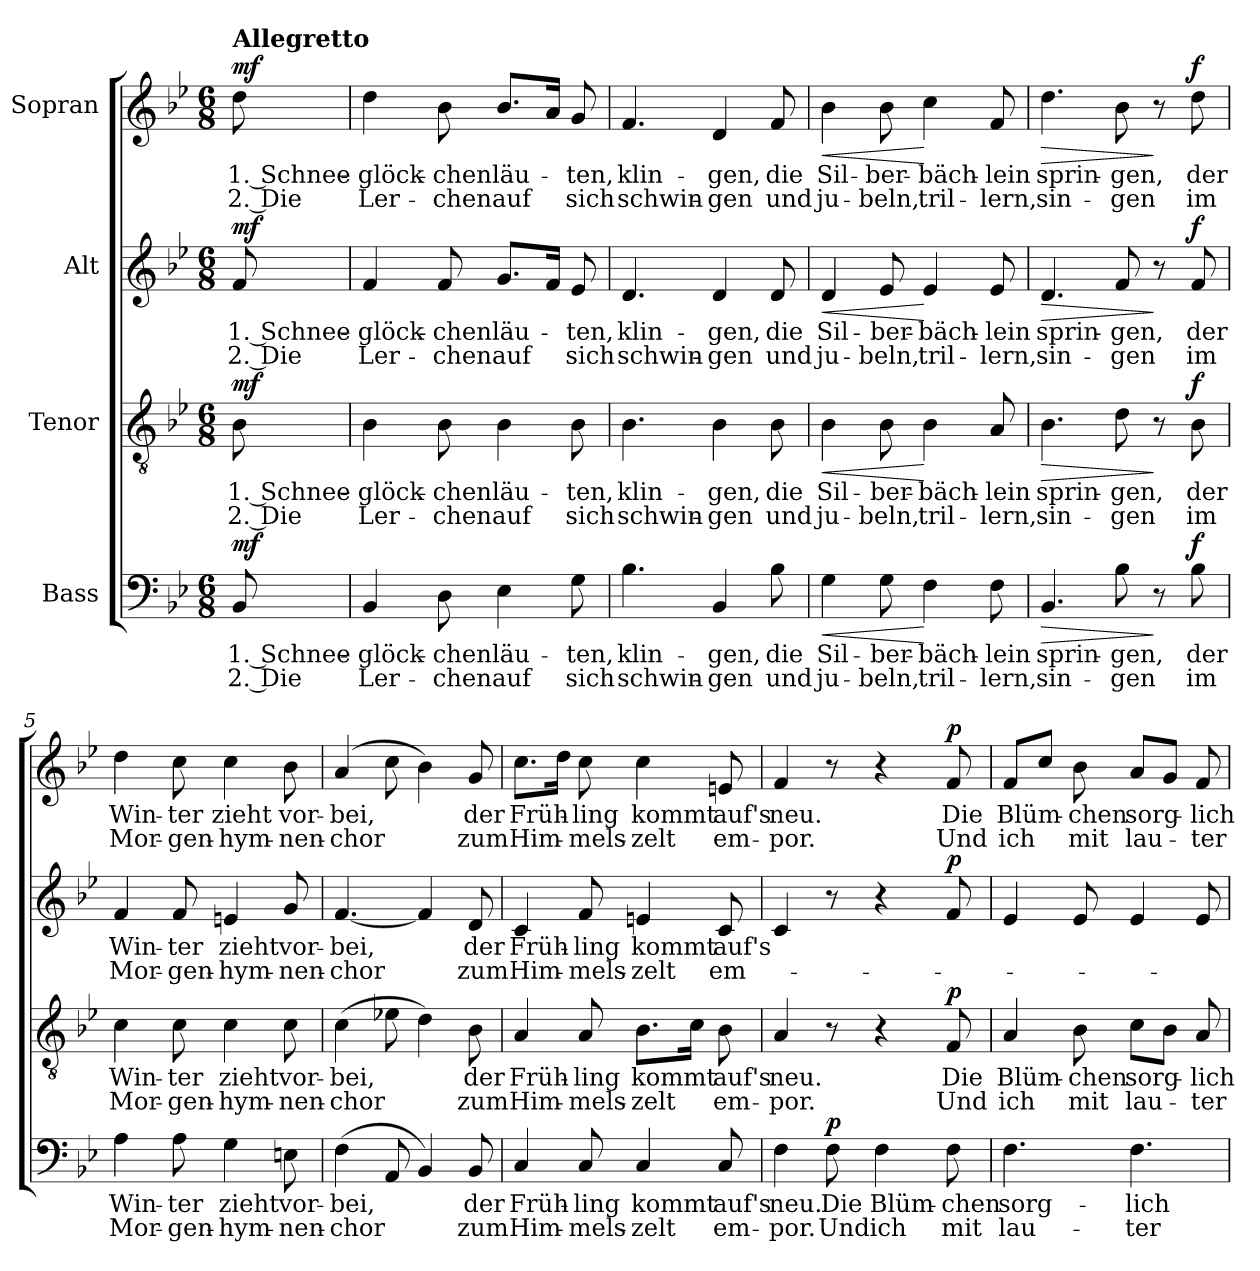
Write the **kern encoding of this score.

**kern	**text	**text	**dynam	**kern	**text	**text	**dynam	**kern	**text	**text	**dynam	**kern	**text	**text	**dynam
*part4	*part4	*part4	*part4	*part3	*part3	*part3	*part3	*part2	*part2	*part2	*part2	*part1	*part1	*part1	*part1
*staff4	*staff4	*staff4	*staff4	*staff3	*staff3	*staff3	*staff3	*staff2	*staff2	*staff2	*staff2	*staff1	*staff1	*staff1	*staff1
*I"Bass	*	*	*	*I"Tenor	*	*	*	*I"Alt	*	*	*	*I"Sopran	*	*	*
*clefF4	*	*	*	*clefGv2	*	*	*	*clefG2	*	*	*	*clefG2	*	*	*
*k[b-e-]	*	*	*	*k[b-e-]	*	*	*	*k[b-e-]	*	*	*	*k[b-e-]	*	*	*
*M6/8	*	*	*	*M6/8	*	*	*	*M6/8	*	*	*	*M6/8	*	*	*
=	=	=	=	=	=	=	=	=	=	=	=	=	=	=	=
!	!	!	!	!	!	!	!	!	!	!	!	!LO:TX:a:B:t=Allegretto	!	!	!
!	!LO:LY:b	!LO:LY:b	!LO:DY:a	!	!LO:LY:b	!LO:LY:b	!LO:DY:a	!	!LO:LY:b	!LO:LY:b	!LO:DY:a	!	!LO:LY:b	!LO:LY:b	!LO:DY:a
8BB-/	1. Schnee-	2. Die	mf	8B-\	1. Schnee-	2. Die	mf	8f/	1. Schnee-	2. Die	mf	8dd\	1. Schnee-	2. Die	mf
=1	=1	=1	=1	=1	=1	=1	=1	=1	=1	=1	=1	=1	=1	=1	=1
!	!LO:LY:b	!LO:LY:b	!	!	!LO:LY:b	!LO:LY:b	!	!	!LO:LY:b	!LO:LY:b	!	!	!LO:LY:b	!LO:LY:b	!
4BB-/	-glöck-	Ler-	.	4B-\	-glöck-	Ler-	.	4f/	-glöck-	Ler-	.	4dd\	-glöck-	Ler-	.
!	!LO:LY:b	!LO:LY:b	!	!	!LO:LY:b	!LO:LY:b	!	!	!LO:LY:b	!LO:LY:b	!	!	!LO:LY:b	!LO:LY:b	!
8D\	-chen	-chen	.	8B-\	-chen	-chen	.	8f/	-chen	-chen	.	8b-\	-chen	-chen	.
!	!LO:LY:b	!LO:LY:b	!	!	!LO:LY:b	!LO:LY:b	!	!	!LO:LY:b	!LO:LY:b	!	!	!LO:LY:b	!LO:LY:b	!
4E-\	läu-	auf	.	4B-\	läu-	auf	.	8.g/L	läu-	auf	.	8.b-/L	läu-	auf	.
.	.	.	.	.	.	.	.	16f/Jk	.	.	.	16a/Jk	.	.	.
!	!LO:LY:b	!LO:LY:b	!	!	!LO:LY:b	!LO:LY:b	!	!	!LO:LY:b	!LO:LY:b	!	!	!LO:LY:b	!LO:LY:b	!
8G\	-ten,	sich	.	8B-\	-ten,	sich	.	8e-/	-ten,	sich	.	8g/	-ten,	sich	.
=2	=2	=2	=2	=2	=2	=2	=2	=2	=2	=2	=2	=2	=2	=2	=2
!	!LO:LY:b	!LO:LY:b	!	!	!LO:LY:b	!LO:LY:b	!	!	!LO:LY:b	!LO:LY:b	!	!	!LO:LY:b	!LO:LY:b	!
4.B-\	klin-	schwin-	.	4.B-\	klin-	schwin-	.	4.d/	klin-	schwin-	.	4.f/	klin-	schwin-	.
!	!LO:LY:b	!LO:LY:b	!	!	!LO:LY:b	!LO:LY:b	!	!	!LO:LY:b	!LO:LY:b	!	!	!LO:LY:b	!LO:LY:b	!
4BB-/	-gen,	-gen	.	4B-\	-gen,	-gen	.	4d/	-gen,	-gen	.	4d/	-gen,	-gen	.
!	!LO:LY:b	!LO:LY:b	!	!	!LO:LY:b	!LO:LY:b	!	!	!LO:LY:b	!LO:LY:b	!	!	!LO:LY:b	!LO:LY:b	!
8B-\	die	und	.	8B-\	die	und	.	8d/	die	und	.	8f/	die	und	.
=3	=3	=3	=3	=3	=3	=3	=3	=3	=3	=3	=3	=3	=3	=3	=3
!	!LO:LY:b	!LO:LY:b	!LO:HP:b	!	!LO:LY:b	!LO:LY:b	!LO:HP:b	!	!LO:LY:b	!LO:LY:b	!LO:HP:b	!	!LO:LY:b	!LO:LY:b	!LO:HP:b
4G\	Sil-	ju-	<	4B-\	Sil-	ju-	<	4d/	Sil-	ju-	<	4b-\	Sil-	ju-	<
!	!LO:LY:b	!LO:LY:b	!	!	!LO:LY:b	!LO:LY:b	!	!	!LO:LY:b	!LO:LY:b	!	!	!LO:LY:b	!LO:LY:b	!
8G\	-ber-	-beln,	.	8B-\	-ber-	-beln,	.	8e-/	-ber-	-beln,	.	8b-\	-ber-	-beln,	.
!	!LO:LY:b	!LO:LY:b	!	!	!LO:LY:b	!LO:LY:b	!	!	!LO:LY:b	!LO:LY:b	!	!	!LO:LY:b	!LO:LY:b	!
4F\	-bäch-	tril-	[	4B-\	-bäch-	tril-	[	4e-/	-bäch-	tril-	[	4cc\	-bäch-	tril-	[
!	!LO:LY:b	!LO:LY:b	!	!	!LO:LY:b	!LO:LY:b	!	!	!LO:LY:b	!LO:LY:b	!	!	!LO:LY:b	!LO:LY:b	!
8F\	-lein	-lern,	.	8A/	-lein	-lern,	.	8e-/	-lein	-lern,	.	8f/	-lein	-lern,	.
!!LO:LB:g=z
=4	=4	=4	=4	=4	=4	=4	=4	=4	=4	=4	=4	=4	=4	=4	=4
!	!LO:LY:b	!LO:LY:b	!LO:HP:b	!	!LO:LY:b	!LO:LY:b	!LO:HP:b	!	!LO:LY:b	!LO:LY:b	!LO:HP:b	!	!LO:LY:b	!LO:LY:b	!LO:HP:b
4.BB-/	sprin-	sin-	>	4.B-\	sprin-	sin-	>	4.d/	sprin-	sin-	>	4.dd\	sprin-	sin-	>
!	!LO:LY:b	!LO:LY:b	!	!	!LO:LY:b	!LO:LY:b	!	!	!LO:LY:b	!LO:LY:b	!	!	!LO:LY:b	!LO:LY:b	!
8B-\	-gen,	-gen	.	8d\	-gen,	-gen	.	8f/	-gen,	-gen	.	8b-\	-gen,	-gen	.
8r	.	.	]	8r	.	.	]	8r	.	.	]	8r	.	.	]
!	!LO:LY:b	!LO:LY:b	!LO:DY:a	!	!LO:LY:b	!LO:LY:b	!LO:DY:a	!	!LO:LY:b	!LO:LY:b	!LO:DY:a	!	!LO:LY:b	!LO:LY:b	!LO:DY:a
8B-\	der	im	f	8B-\	der	im	f	8f/	der	im	f	8dd\	der	im	f
=5	=5	=5	=5	=5	=5	=5	=5	=5	=5	=5	=5	=5	=5	=5	=5
!	!LO:LY:b	!LO:LY:b	!	!	!LO:LY:b	!LO:LY:b	!	!	!LO:LY:b	!LO:LY:b	!	!	!LO:LY:b	!LO:LY:b	!
4A\	Win-	Mor-	.	4c\	Win-	Mor-	.	4f/	Win-	Mor-	.	4dd\	Win-	Mor-	.
!	!LO:LY:b	!LO:LY:b	!	!	!LO:LY:b	!LO:LY:b	!	!	!LO:LY:b	!LO:LY:b	!	!	!LO:LY:b	!LO:LY:b	!
8A\	-ter	-gen-	.	8c\	-ter	-gen-	.	8f/	-ter	-gen-	.	8cc\	-ter	-gen-	.
!	!LO:LY:b	!LO:LY:b	!	!	!LO:LY:b	!LO:LY:b	!	!	!LO:LY:b	!LO:LY:b	!	!	!LO:LY:b	!LO:LY:b	!
4G\	zieht	-hym-	.	4c\	zieht	-hym-	.	4en/	zieht	-hym-	.	4cc\	zieht	-hym-	.
!	!LO:LY:b	!LO:LY:b	!	!	!LO:LY:b	!LO:LY:b	!	!	!LO:LY:b	!LO:LY:b	!	!	!LO:LY:b	!LO:LY:b	!
8En\	vor-	-nen-	.	8c\	vor-	-nen-	.	8g/	vor-	-nen-	.	8b-\	vor-	-nen-	.
=6	=6	=6	=6	=6	=6	=6	=6	=6	=6	=6	=6	=6	=6	=6	=6
!	!LO:LY:b	!LO:LY:b	!	!	!LO:LY:b	!LO:LY:b	!	!	!LO:LY:b	!LO:LY:b	!	!	!LO:LY:b	!LO:LY:b	!
(4F\	-bei,	-chor	.	(4c\	-bei,	-chor	.	[4.f/	-bei,	-chor	.	(4a/	-bei,	-chor	.
8AA/	.	.	.	8e-X\	.	.	.	.	.	.	.	8cc\	.	.	.
4BB-/)	.	.	.	4d\)	.	.	.	4f/]	.	.	.	4b-\)	.	.	.
!	!LO:LY:b	!LO:LY:b	!	!	!LO:LY:b	!LO:LY:b	!	!	!LO:LY:b	!LO:LY:b	!	!	!LO:LY:b	!LO:LY:b	!
8BB-/	der	zum	.	8B-\	der	zum	.	8d/	der	zum	.	8g/	der	zum	.
=7	=7	=7	=7	=7	=7	=7	=7	=7	=7	=7	=7	=7	=7	=7	=7
!	!LO:LY:b	!LO:LY:b	!	!	!LO:LY:b	!LO:LY:b	!	!	!LO:LY:b	!LO:LY:b	!	!	!LO:LY:b	!LO:LY:b	!
4C/	Früh-	Him-	.	4A/	Früh-	Him-	.	4c/	Früh-	Him-	.	8.cc\L	Früh-	Him-	.
.	.	.	.	.	.	.	.	.	.	.	.	16dd\Jk	.	.	.
!	!LO:LY:b	!LO:LY:b	!	!	!LO:LY:b	!LO:LY:b	!	!	!LO:LY:b	!LO:LY:b	!	!	!LO:LY:b	!LO:LY:b	!
8C/	-ling	-mels-	.	8A/	-ling	-mels-	.	8f/	-ling	-mels-	.	8cc\	-ling	-mels-	.
!	!LO:LY:b	!LO:LY:b	!	!	!LO:LY:b	!LO:LY:b	!	!	!LO:LY:b	!LO:LY:b	!	!	!LO:LY:b	!LO:LY:b	!
4C/	kommt	-zelt	.	8.B-\L	kommt	-zelt	.	4en/	kommt	-zelt	.	4cc\	kommt	-zelt	.
.	.	.	.	16c\Jk	.	.	.	.	.	.	.	.	.	.	.
!	!LO:LY:b	!LO:LY:b	!	!	!LO:LY:b	!LO:LY:b	!	!	!LO:LY:b	!LO:LY:b	!	!	!LO:LY:b	!LO:LY:b	!
8C/	auf's	em-	.	8B-\	auf's	em-	.	8c/	auf's	em -	.	8en/	auf's	em-	.
!!LO:PB:g=z
=8	=8	=8	=8	=8	=8	=8	=8	=8	=8	=8	=8	=8	=8	=8	=8
!	!LO:LY:b	!LO:LY:b	!	!	!LO:LY:b	!LO:LY:b	!	!	!	!	!	!	!LO:LY:b	!LO:LY:b	!
4F\	neu.	-por.	.	4A/	neu.	-por.	.	4c/	.	.	.	4f/	neu.	-por.	.
!	!LO:LY:b	!LO:LY:b	!LO:DY:a	!	!	!	!	!	!	!	!	!	!	!	!
8F\	Die	Und	p	8r	.	.	.	8r	.	.	.	8r	.	.	.
!	!LO:LY:b	!LO:LY:b	!	!	!	!	!	!	!	!	!	!	!	!	!
4F\	Blüm-	ich	.	4r	.	.	.	4r	.	.	.	4r	.	.	.
!	!LO:LY:b	!LO:LY:b	!	!	!LO:LY:b	!LO:LY:b	!LO:DY:a	!	!	!	!LO:DY:a	!	!LO:LY:b	!LO:LY:b	!LO:DY:a
8F\	-chen	mit	.	8F/	Die	Und	p	8f/	.	.	p	8f/	Die	Und	p
=9	=9	=9	=9	=9	=9	=9	=9	=9	=9	=9	=9	=9	=9	=9	=9
!	!LO:LY:b	!LO:LY:b	!	!	!LO:LY:b	!LO:LY:b	!	!	!	!	!	!	!LO:LY:b	!LO:LY:b	!
4.F\	sorg-	lau-	.	4A/	Blüm-	ich	.	4e-/	.	.	.	8f/L	Blüm-	ich	.
.	.	.	.	.	.	.	.	.	.	.	.	8cc/J	.	.	.
!	!	!	!	!	!LO:LY:b	!LO:LY:b	!	!	!	!	!	!	!LO:LY:b	!LO:LY:b	!
.	.	.	.	8B-\	-chen	mit	.	8e-/	.	.	.	8b-\	-chen	mit	.
!	!LO:LY:b	!LO:LY:b	!	!	!LO:LY:b	!LO:LY:b	!	!	!	!	!	!	!LO:LY:b	!LO:LY:b	!
4.F\	-lich	-ter	.	8c\L	sorg-	lau-	.	4e-/	.	.	.	8a/L	sorg-	lau-	.
.	.	.	.	8B-\J	.	.	.	.	.	.	.	8g/J	.	.	.
!	!	!	!	!	!LO:LY:b	!LO:LY:b	!	!	!	!	!	!	!LO:LY:b	!LO:LY:b	!
.	.	.	.	8A/	-lich	-ter	.	8e-/	.	.	.	8f/	-lich	-ter	.
=	=	=	=	=	=	=	=	=	=	=	=	=	=	=	=
*-	*-	*-	*-	*-	*-	*-	*-	*-	*-	*-	*-	*-	*-	*-	*-
